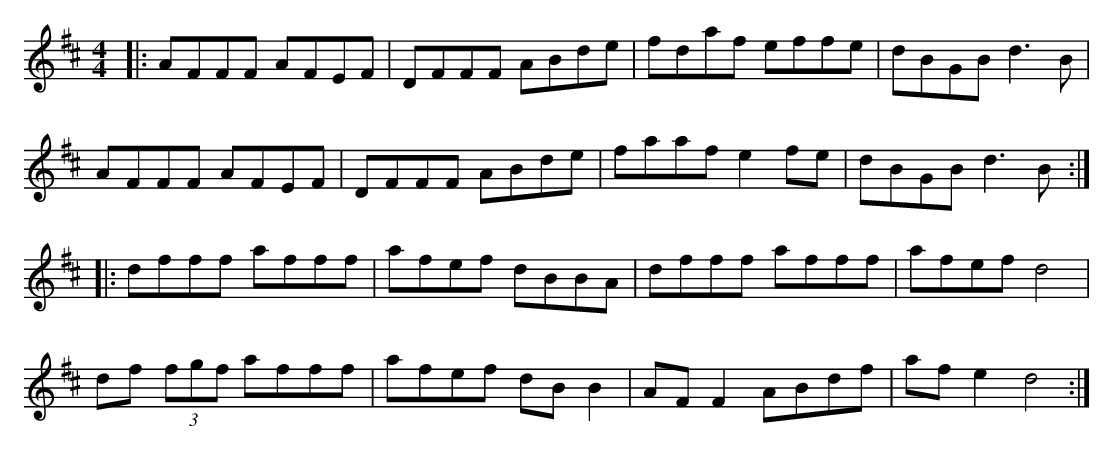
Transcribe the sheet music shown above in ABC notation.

X:1
M:4/4
K:D
|:AFFF AFEF|DFFF ABde|fdaf effe|dBGB d3B|
AFFF AFEF|DFFF ABde|faaf e2fe|dBGB d3B:|
|:dfff afff|afef dBBA|dfff afff|afef d4|
df (3fgf afff|afef dBB2|AFF2 ABdf|afe2 d4:|
